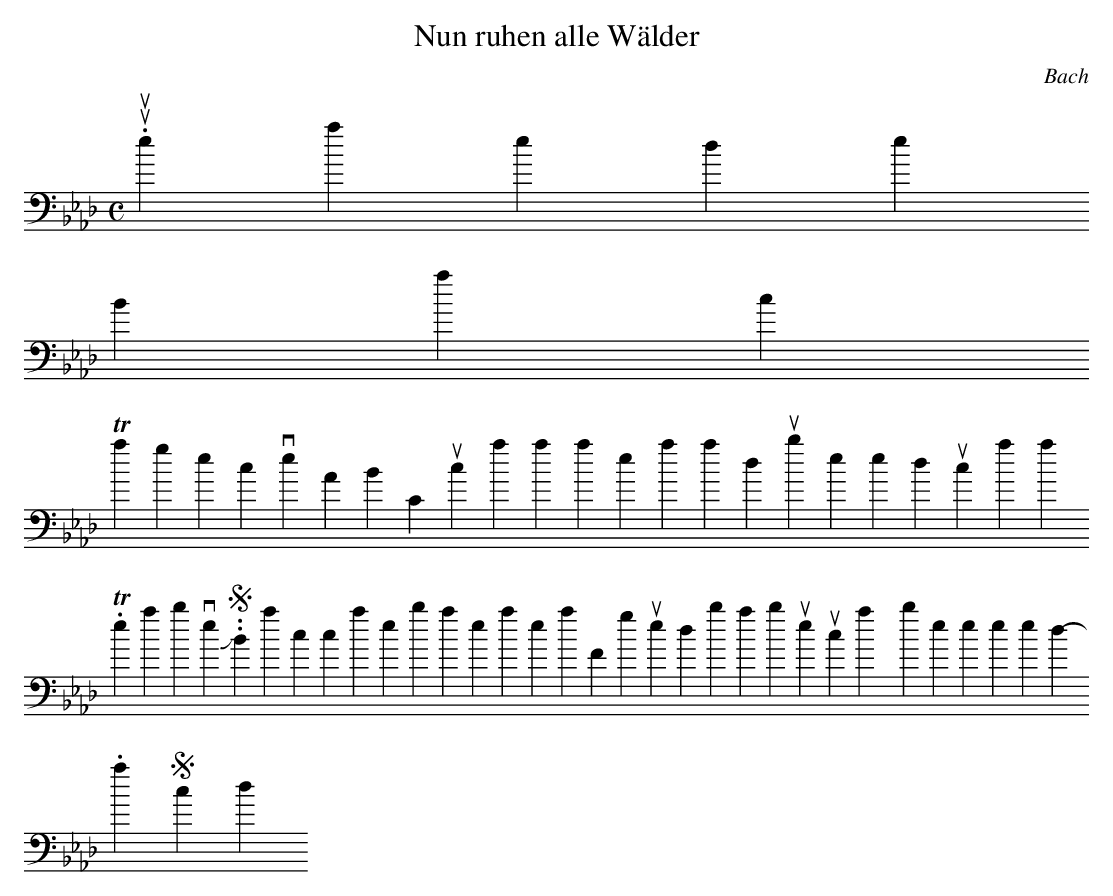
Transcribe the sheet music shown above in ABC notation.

X:1
T:Nun ruhen alle Wälder
C:Bach
M:C
L:1/4
K:Ab bass a|d'/c'/ "6"b " 24 3"a3/2 g/|"56"f "6"g Ha " 6"f|\ "6"c/B/ "6"c/d/ e/d/ c|"7 2 +6"f2y He "24 3"d| "6"c " 6"B A/B/ "6"c/d/|He3 "6"=e|\ " 6"f "46 6"g a "-5"=a|" 24"b " 46"B "#"Hf "b 6"f| "6 5"g " 7"a- "4+6"a/g/ "2"f/=e/|\ f/g/ "6"a/b/ "#"Hc' "b"c|\ "7 6"f "46 -5"gy a/"6"g/ "6"f/e/|\ "7"d " 6 7"ey HA|]
 117. Nun ruhen alle Wälder
Bach
This page converts ABC musical notation to a simple partition and Numbered musical notation.
The above J.S. Bach chorale bassline appears with Figured bass but other music may be entered.
©2003-2009 Norman Schmidt
